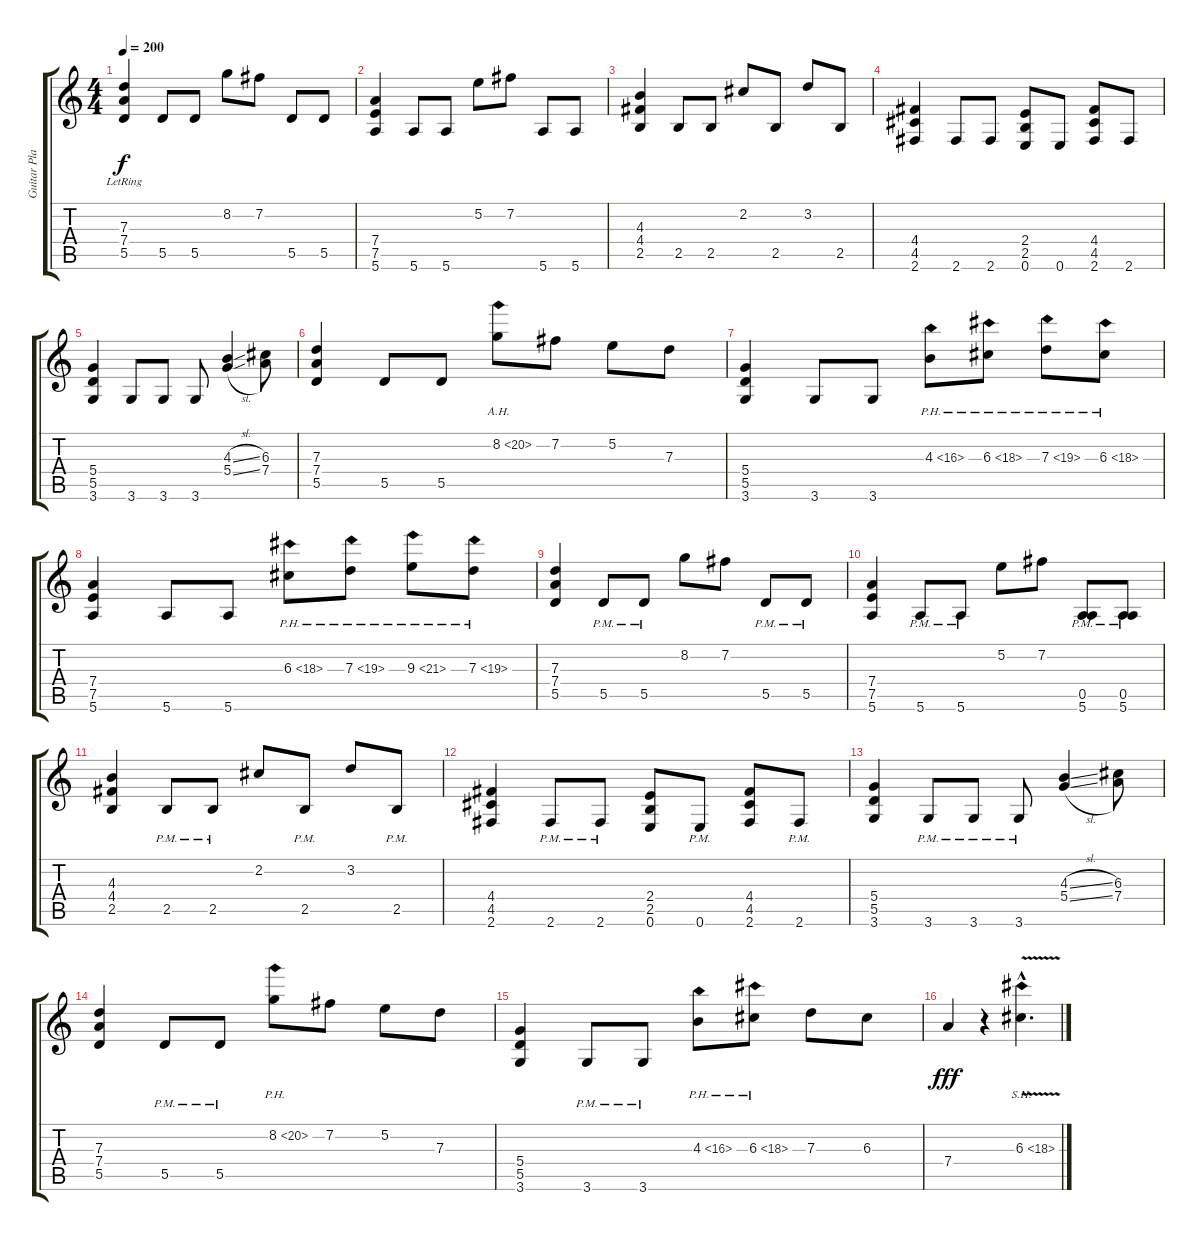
\track ("Guitar Player" "Guitar Pla") {instrument distortionguitar}
\staff {score tabs}
\tuning (E4 B3 G3 D3 A2 E2) {hide}
\ts (4 4)
\tempo 200
\clef g2
\ks c
(7.3{lr} 7.4{lr} 5.5).4{dy f} 5.5.8 5.5.8 8.2.8 7.2.8 5.5.8 5.5.8 |
(7.4 7.5 5.6).4 5.6.8 5.6.8 5.2.8 7.2.8 5.6.8 5.6.8 |
(4.3 4.4 2.5).4 2.5.8 2.5.8 2.2.8 2.5.8 3.2.8 2.5.8 |
(4.4 4.5 2.6).4 2.6.8 2.6.8 (2.4 2.5 0.6).8 0.6.8 (4.4 4.5 2.6).8 2.6.8 |
(5.4 5.5 3.6).4 3.6.8 3.6.8 3.6.8 (4.3{sl} 5.4{sl}).4 (6.3 7.4).8 |
(7.3 7.4 5.5).4 5.5.8 5.5.8 8.2{ah 12}.8 7.2.8 5.2.8 7.3.8 |
(5.4 5.5 3.6).4 3.6.8 3.6.8 4.3{ph 12}.8 6.3{ph 12}.8 7.3{ph 12}.8 6.3{ph 12}.8 |
(7.4 7.5 5.6).4 5.6.8 5.6.8 6.3{ph 12}.8 7.3{ph 12}.8 9.3{ph 12}.8 7.3{ph 12}.8 |
(7.3 7.4 5.5).4 5.5{pm}.8 5.5{pm}.8 8.2.8 7.2.8 5.5{pm}.8 5.5{pm}.8 |
(7.4 7.5 5.6).4 5.6{pm}.8 5.6{pm}.8 5.2.8 7.2.8 (0.5{pm} 5.6).8 (0.5{pm} 5.6).8 |
(4.3 4.4 2.5).4 2.5{pm}.8 2.5{pm}.8 2.2.8 2.5{pm}.8 3.2.8 2.5{pm}.8 |
(4.4 4.5 2.6).4 2.6{pm}.8 2.6{pm}.8 (2.4 2.5 0.6).8 0.6{pm}.8 (4.4 4.5 2.6).8 2.6{pm}.8 |
(5.4 5.5 3.6).4 3.6{pm}.8 3.6{pm}.8 3.6{pm}.8 (4.3{sl} 5.4{sl}).4 (6.3 7.4).8 |
(7.3 7.4 5.5).4 5.5{pm}.8 5.5{pm}.8 8.2{ph 12}.8 7.2.8 5.2.8 7.3.8 |
(5.4 5.5 3.6).4 3.6{pm}.8 3.6{pm}.8 4.3{ph 12}.8 6.3{ph 12}.8 7.3.8 6.3.8 |
7.4.4{dy fff} r.4 6.3{sh 12 v hac}.4{d}
